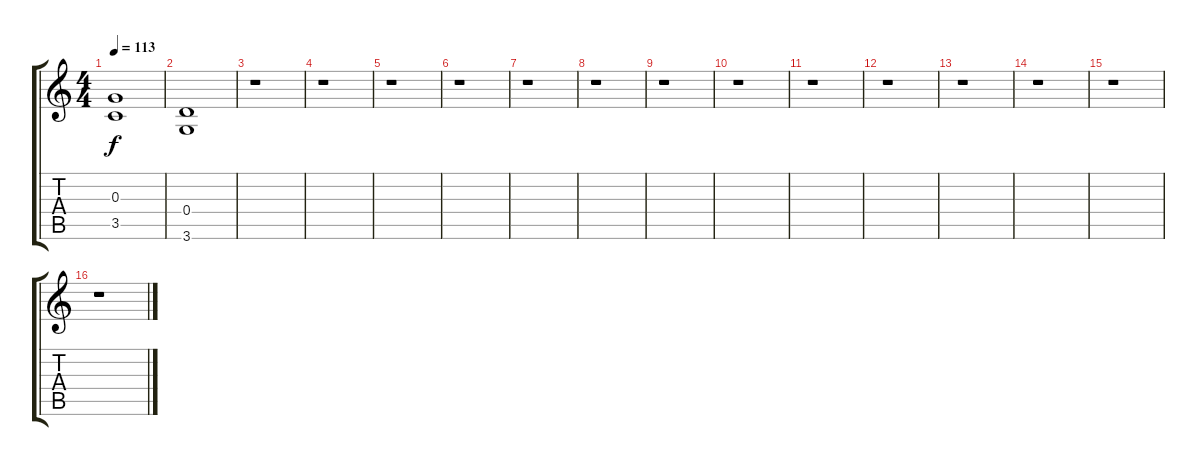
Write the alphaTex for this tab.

\track "" {instrument distortionguitar}
\staff {score tabs}
\tuning (E4 B3 G3 D3 A2 E2) {hide}
\ts (4 4)
\tempo 113
\clef g2
\ks c
(0.3 3.5).1{dy f} |
(0.4 3.6).1 |
r.1 |
r.1 |
r.1 |
r.1 |
r.1 |
r.1 |
r.1 |
r.1 |
r.1 |
r.1 |
r.1 |
r.1 |
r.1 |
r.1
